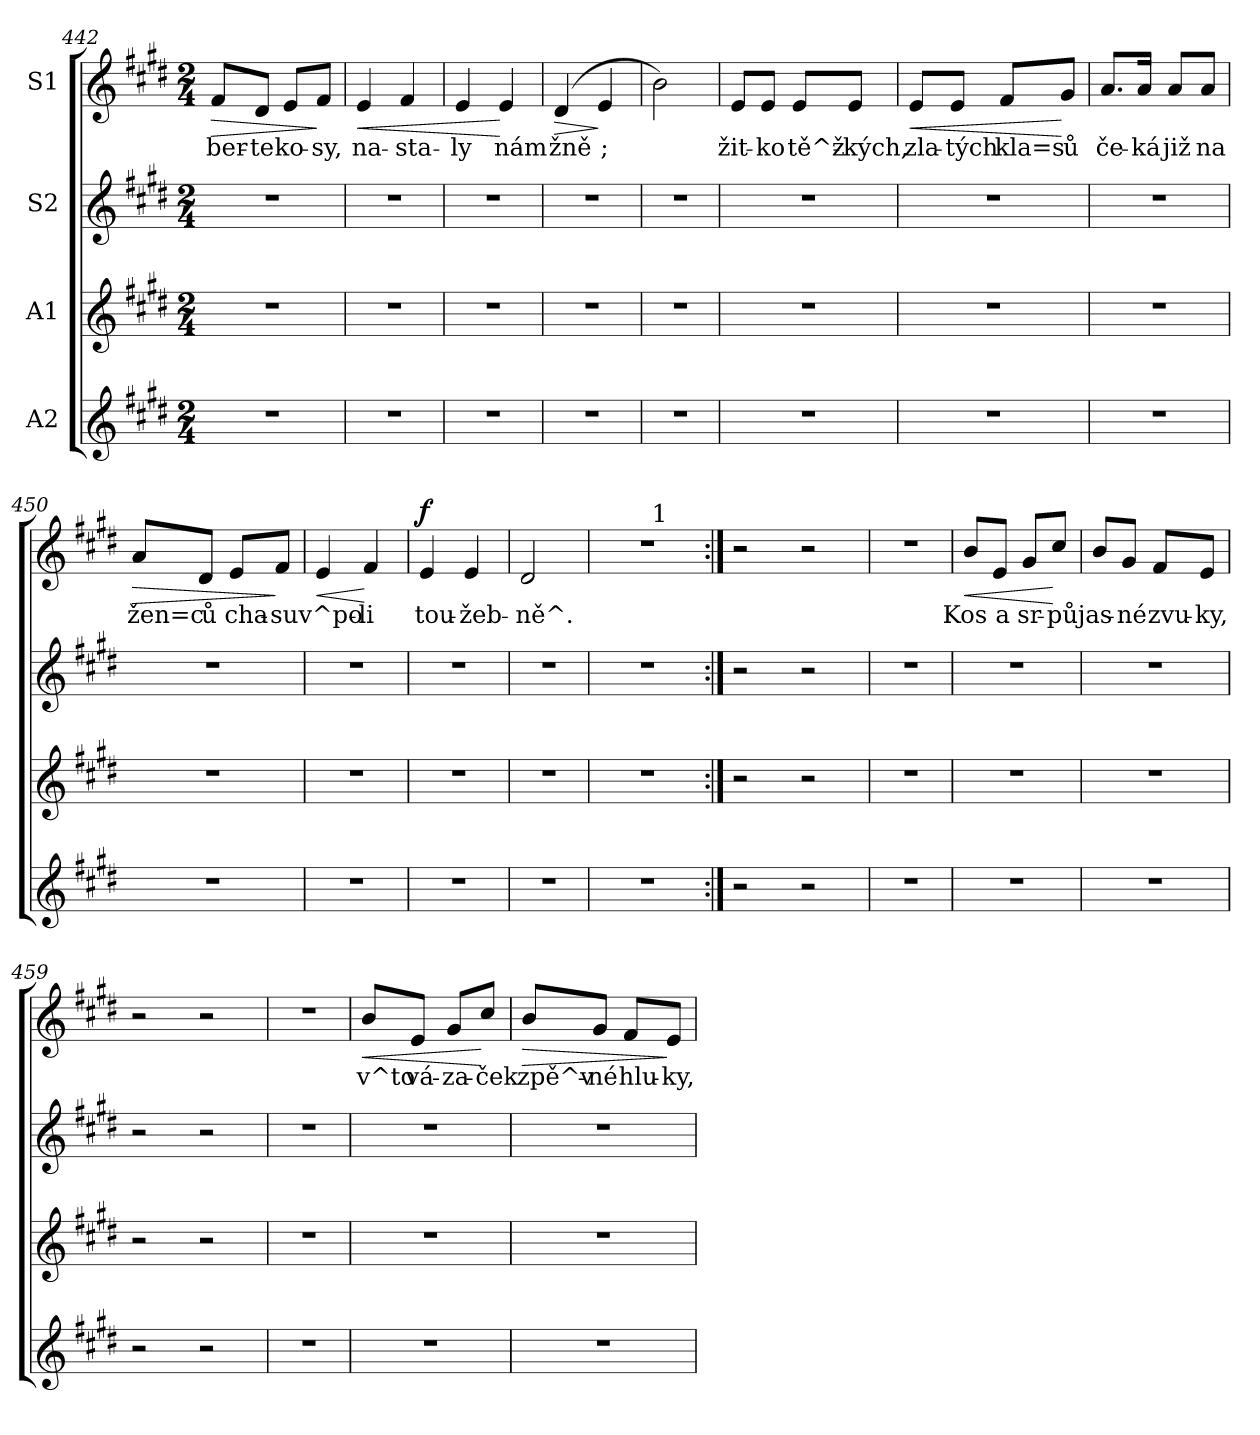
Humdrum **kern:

**kern	**kern	**kern	**kern	**text	**dynam
*part4	*part3	*part2	*part1	*part1	*part1
*staff4	*staff3	*staff2	*staff1	*staff1	*staff1
*I"A2	*I"A1	*I"S2	*I"S1	*	*
*clefG2	*clefG2	*clefG2	*clefG2	*	*
*k[f#c#g#d#]	*k[f#c#g#d#]	*k[f#c#g#d#]	*k[f#c#g#d#]	*	*
*E:	*E:	*E:	*E:	*	*
*M2/4	*M2/4	*M2/4	*M2/4	*	*
=442	=442	=442	=442	=442	=442
!	!	!	!	!LO:LY:b:cj	!LO:HP:b
2r	2r	2r	8f#/L	ber-	>
!	!	!	!	!LO:LY:b:cj	!
.	.	.	8d#/J	-te	.
!	!	!	!	!LO:LY:b:cj	!
.	.	.	8e/L	ko-	.
!	!	!	!	!LO:LY:b:cj	!
.	.	.	8f#/J	-sy,	]
=443	=443	=443	=443	=443	=443
!	!	!	!	!LO:LY:b:cj	!LO:HP:b
2r	2r	2r	4e/	na-	<
!	!	!	!	!LO:LY:b:cj	!
.	.	.	4f#/	-sta-	.
=444	=444	=444	=444	=444	=444
!	!	!	!	!LO:LY:b:cj	!
2r	2r	2r	4e/	-ly	.
!	!	!	!	!LO:LY:b:cj	!
.	.	.	4e/	nám	[
!!LO:LB:g=z
=445	=445	=445	=445	=445	=445
!	!	!	!	!LO:LY:b:cj	!LO:HP:b
2r	2r	2r	(>4d#/	žně	>
!	!	!	!	!LO:LY:b:cj	!
.	.	.	4e/	;	]
=446	=446	=446	=446	=446	=446
!	!	!	!	!LO:LY:b:cj	!
2r	2r	2r	2b\)	.	.
=447	=447	=447	=447	=447	=447
!	!	!	!	!LO:LY:b:cj	!
2r	2r	2r	8e/L	žit-	.
!	!	!	!	!LO:LY:b:cj	!
.	.	.	8e/J	-ko	.
!	!	!	!	!LO:LY:b:cj	!
.	.	.	8e/L	tě^ž-	.
!	!	!	!	!LO:LY:b:cj	!
.	.	.	8e/J	-kých,	.
=448	=448	=448	=448	=448	=448
!	!	!	!	!LO:LY:b:cj	!LO:HP:b
2r	2r	2r	8e/L	zla-	<
!	!	!	!	!LO:LY:b:cj	!
.	.	.	8e/J	-tých	.
!	!	!	!	!LO:LY:b:cj	!
.	.	.	8f#/L	kla=s	.
!	!	!	!	!LO:LY:b:cj	!
.	.	.	8g#/J	ů	[
=449	=449	=449	=449	=449	=449
!	!	!	!	!LO:LY:b:cj	!
2r	2r	2r	8.a/L	če-	.
!	!	!	!	!LO:LY:b:cj	!
.	.	.	16a/Jk	-ká	.
!	!	!	!	!LO:LY:b:cj	!
.	.	.	8a/L	již	.
!	!	!	!	!LO:LY:b:cj	!
.	.	.	8a/J	na	.
=450	=450	=450	=450	=450	=450
!	!	!	!	!LO:LY:b:cj	!LO:HP:b
2r	2r	2r	8a/L	žen=c	>
!	!	!	!	!LO:LY:b:cj	!
.	.	.	8d#/J	ů	.
!	!	!	!	!LO:LY:b:cj	!
.	.	.	8e/L	cha-	.
!	!	!	!	!LO:LY:b:cj	!
.	.	.	8f#/J	-su	]
=451	=451	=451	=451	=451	=451
!	!	!	!	!LO:LY:b:cj	!LO:HP:b
2r	2r	2r	4e/	v^po-	<
!	!	!	!	!LO:LY:b:cj	!
.	.	.	4f#/	-li	[
!!LO:LB:g=z
=452	=452	=452	=452	=452	=452
!	!	!	!	!LO:LY:b:cj	!LO:DY:a
2r	2r	2r	4e/	tou-	f
!	!	!	!	!LO:LY:b:cj	!
.	.	.	4e/	-žeb-	.
=453	=453	=453	=453	=453	=453
!	!	!	!	!LO:LY:b:cj	!
2r	2r	2r	2d#/	-ně^.	.
=454	=454	=454	=454	=454	=454
*	*	*	*^	*	*
2r	2r	2r	2r	8ryy	.	.
.	.	.	.	16ryy	.	.
.	.	.	.	64ryy	.	.
!	!	!	!	!LO:TX:a:t=1	!	!
.	.	.	.	4ryy	.	.
.	.	.	.	32.ryy	.	.
*	*	*	*v	*v	*	*
=455:|!	=455:|!	=455:|!	=455:|!	=455:|!	=455:|!
2r	2r	2r	2r	.	.
2r	2r	2r	2r	.	.
=456	=456	=456	=456	=456	=456
2r	2r	2r	2r	.	.
=457	=457	=457	=457	=457	=457
!	!	!	!	!LO:LY:b:cj	!LO:HP:b
2r	2r	2r	8b/L	Kos	<
!	!	!	!	!LO:LY:b:cj	!
.	.	.	8e/J	a	.
!	!	!	!	!LO:LY:b:cj	!
.	.	.	8g#/L	sr-	.
!	!	!	!	!LO:LY:b:cj	!
.	.	.	8cc#/J	-pů	[
=458	=458	=458	=458	=458	=458
!	!	!	!	!LO:LY:b:cj	!
2r	2r	2r	8b/L	jas-	.
!	!	!	!	!LO:LY:b:cj	!
.	.	.	8g#/J	-né	.
!	!	!	!	!LO:LY:b:cj	!
.	.	.	8f#/L	zvu-	.
!	!	!	!	!LO:LY:b:cj	!
.	.	.	8e/J	-ky,	.
=459	=459	=459	=459	=459	=459
2r	2r	2r	2r	.	.
2r	2r	2r	2r	.	.
=460	=460	=460	=460	=460	=460
2r	2r	2r	2r	.	.
!!LO:LB:g=z
=461	=461	=461	=461	=461	=461
!	!	!	!	!LO:LY:b:cj	!LO:HP:b
2r	2r	2r	8b/L	v^to	<
!	!	!	!	!LO:LY:b:cj	!
.	.	.	8e/J	vá-	.
!	!	!	!	!LO:LY:b:cj	!
.	.	.	8g#/L	-za-	.
!	!	!	!	!LO:LY:b:cj	!
.	.	.	8cc#/J	-ček	[
=462	=462	=462	=462	=462	=462
!	!	!	!	!LO:LY:b:cj	!LO:HP:b
2r	2r	2r	8b/L	zpě^v-	>
!	!	!	!	!LO:LY:b:cj	!
.	.	.	8g#/J	-né	.
!	!	!	!	!LO:LY:b:cj	!
.	.	.	8f#/L	hlu-	.
!	!	!	!	!LO:LY:b:cj	!
.	.	.	8e/J	-ky,	]
=	=	=	=	=	=
*-	*-	*-	*-	*-	*-
